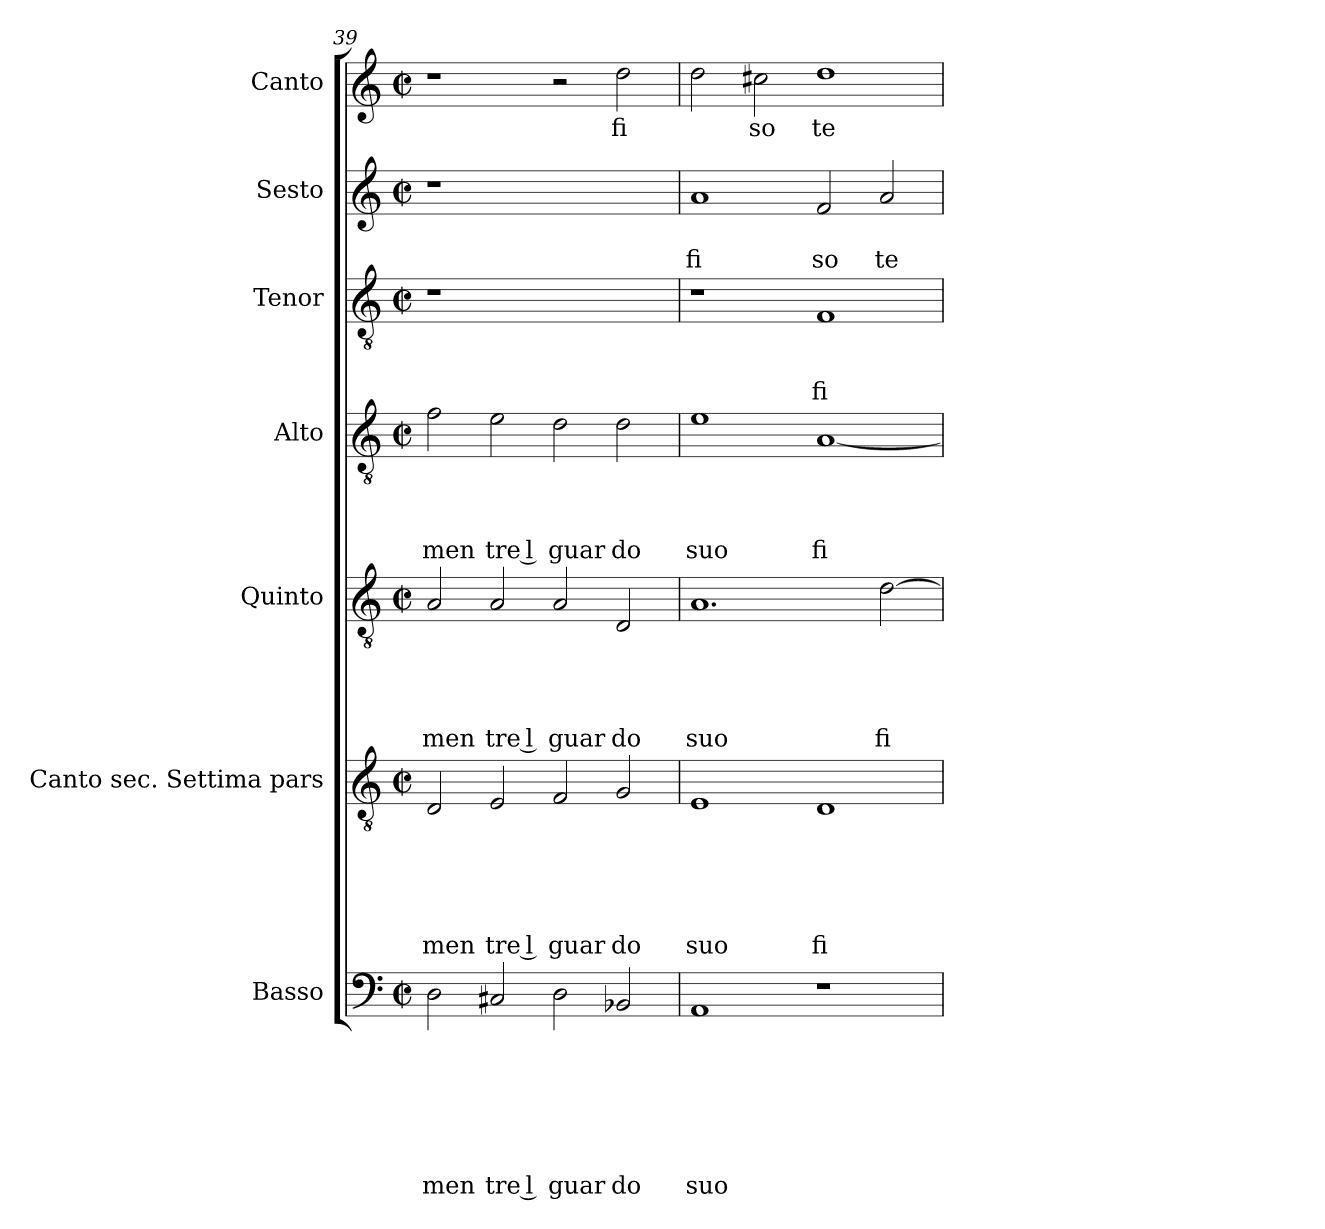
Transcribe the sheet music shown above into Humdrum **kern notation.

**kern	**text	**text	**text	**text	**text	**text	**text	**kern	**text	**text	**text	**text	**text	**text	**kern	**text	**text	**text	**text	**text	**kern	**text	**text	**text	**text	**kern	**text	**text	**text	**kern	**text	**text	**kern	**text
*part7	*part7	*part7	*part7	*part7	*part7	*part7	*part7	*part6	*part6	*part6	*part6	*part6	*part6	*part6	*part5	*part5	*part5	*part5	*part5	*part5	*part4	*part4	*part4	*part4	*part4	*part3	*part3	*part3	*part3	*part2	*part2	*part2	*part1	*part1
*staff7	*staff7	*staff7	*staff7	*staff7	*staff7	*staff7	*staff7	*staff6	*staff6	*staff6	*staff6	*staff6	*staff6	*staff6	*staff5	*staff5	*staff5	*staff5	*staff5	*staff5	*staff4	*staff4	*staff4	*staff4	*staff4	*staff3	*staff3	*staff3	*staff3	*staff2	*staff2	*staff2	*staff1	*staff1
*I"Basso	*	*	*	*	*	*	*	*I"Canto sec. Settima pars	*	*	*	*	*	*	*I"Quinto	*	*	*	*	*	*I"Alto	*	*	*	*	*I"Tenor	*	*	*	*I"Sesto	*	*	*I"Canto	*
*	*	*	*	*	*	*	*	*	*	*	*	*	*	*	*I'Quinto	*	*	*	*	*	*I'Alto	*	*	*	*	*I'Tenor	*	*	*	*I'Sesto	*	*	*I'Canto	*
*clefF4	*	*	*	*	*	*	*	*clefGv2	*	*	*	*	*	*	*clefGv2	*	*	*	*	*	*clefGv2	*	*	*	*	*clefGv2	*	*	*	*clefG2	*	*	*clefG2	*
*k[]	*	*	*	*	*	*	*	*k[]	*	*	*	*	*	*	*k[]	*	*	*	*	*	*k[]	*	*	*	*	*k[]	*	*	*	*k[]	*	*	*k[]	*
*C:	*	*	*	*	*	*	*	*C:	*	*	*	*	*	*	*C:	*	*	*	*	*	*C:	*	*	*	*	*C:	*	*	*	*C:	*	*	*C:	*
*M2/2	*	*	*	*	*	*	*	*M2/2	*	*	*	*	*	*	*M2/2	*	*	*	*	*	*M2/2	*	*	*	*	*M2/2	*	*	*	*M2/2	*	*	*M2/2	*
*met(c|)	*	*	*	*	*	*	*	*met(c|)	*	*	*	*	*	*	*met(c|)	*	*	*	*	*	*met(c|)	*	*	*	*	*met(c|)	*	*	*	*met(c|)	*	*	*met(c|)	*
=39	=39	=39	=39	=39	=39	=39	=39	=39	=39	=39	=39	=39	=39	=39	=39	=39	=39	=39	=39	=39	=39	=39	=39	=39	=39	=39	=39	=39	=39	=39	=39	=39	=39	=39
!	!	!	!	!	!	!	!LO:LY:b	!	!	!	!	!	!	!LO:LY:b	!	!	!	!	!	!LO:LY:b	!	!	!	!	!LO:LY:b	!	!	!	!	!	!	!	!	!
2D\	.	.	.	.	.	.	men	2D/	.	.	.	.	.	men	2A/	.	.	.	.	men	2f\	.	.	.	men	1r	.	.	.	1r	.	.	1r	.
!	!	!	!	!	!	!	!LO:LY:b	!	!	!	!	!	!	!LO:LY:b	!	!	!	!	!	!LO:LY:b	!	!	!	!	!LO:LY:b	!	!	!	!	!	!	!	!	!
2C#X/	.	.	.	.	.	.	tre l	2E/	.	.	.	.	.	tre l	2A/	.	.	.	.	tre l	2e\	.	.	.	tre l	.	.	.	.	.	.	.	.	.
!	!	!	!	!	!	!	!LO:LY:b	!	!	!	!	!	!	!LO:LY:b	!	!	!	!	!	!LO:LY:b	!	!	!	!	!LO:LY:b	!	!	!	!	!	!	!	!	!
2D\	.	.	.	.	.	.	guar	2F/	.	.	.	.	.	guar	2A/	.	.	.	.	guar	2d\	.	.	.	guar	1ryy	.	.	.	1ryy	.	.	2r	.
!	!	!	!	!	!	!	!LO:LY:b	!	!	!	!	!	!	!LO:LY:b	!	!	!	!	!	!LO:LY:b	!	!	!	!	!LO:LY:b	!	!	!	!	!	!	!	!	!LO:LY:b
2BB-X/	.	.	.	.	.	.	do	2G/	.	.	.	.	.	do	2D/	.	.	.	.	do	2d\	.	.	.	do	.	.	.	.	.	.	.	2dd\	fi
!!LO:PB:g=z
=40	=40	=40	=40	=40	=40	=40	=40	=40	=40	=40	=40	=40	=40	=40	=40	=40	=40	=40	=40	=40	=40	=40	=40	=40	=40	=40	=40	=40	=40	=40	=40	=40	=40	=40
!	!	!	!	!	!	!	!LO:LY:b	!	!	!	!	!	!	!LO:LY:b	!	!	!	!	!	!LO:LY:b	!	!	!	!	!LO:LY:b	!	!	!	!	!	!	!LO:LY:b	!	!
1AA	.	.	.	.	.	.	suo	1E	.	.	.	.	.	suo	1.A	.	.	.	.	suo	1e	.	.	.	suo	1r	.	.	.	1a	.	fi	2dd\	.
!	!	!	!	!	!	!	!	!	!	!	!	!	!	!	!	!	!	!	!	!	!	!	!	!	!	!	!	!	!	!	!	!	!	!LO:LY:b
.	.	.	.	.	.	.	.	.	.	.	.	.	.	.	.	.	.	.	.	.	.	.	.	.	.	.	.	.	.	.	.	.	2cc#X\	so
!	!	!	!	!	!	!	!	!	!	!	!	!	!	!LO:LY:b	!	!	!	!	!	!	!	!	!	!	!LO:LY:b	!	!	!	!LO:LY:b	!	!	!LO:LY:b	!	!LO:LY:b
1r	.	.	.	.	.	.	.	1D	.	.	.	.	.	fi	.	.	.	.	.	.	[<1A	.	.	.	fi	1F	.	.	fi	2f/	.	so	1dd	te
!	!	!	!	!	!	!	!	!	!	!	!	!	!	!	!	!	!	!	!	!LO:LY:b	!	!	!	!	!	!	!	!	!	!	!	!LO:LY:b	!	!
.	.	.	.	.	.	.	.	.	.	.	.	.	.	.	[>2d\	.	.	.	.	fi	.	.	.	.	.	.	.	.	.	2a/	.	te	.	.
=	=	=	=	=	=	=	=	=	=	=	=	=	=	=	=	=	=	=	=	=	=	=	=	=	=	=	=	=	=	=	=	=	=	=
*-	*-	*-	*-	*-	*-	*-	*-	*-	*-	*-	*-	*-	*-	*-	*-	*-	*-	*-	*-	*-	*-	*-	*-	*-	*-	*-	*-	*-	*-	*-	*-	*-	*-	*-
